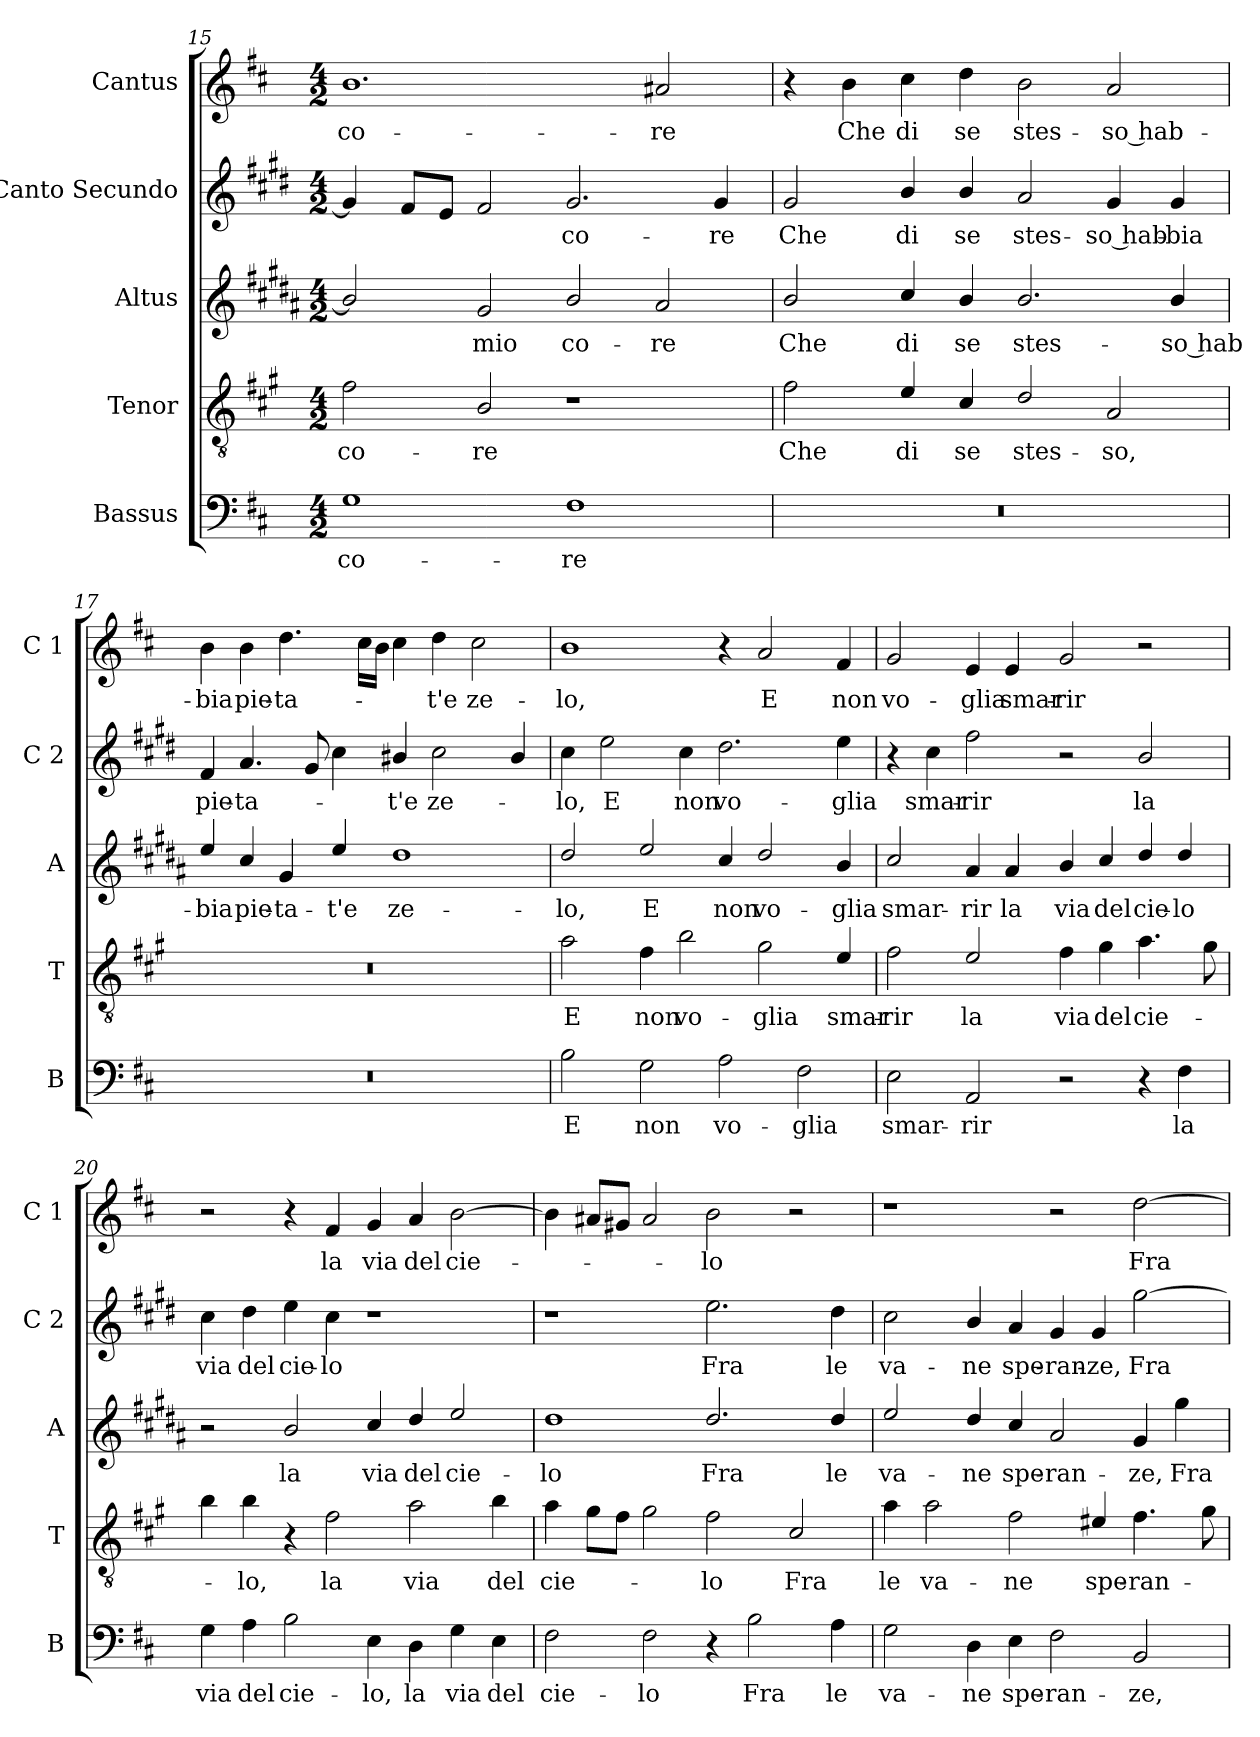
**kern	**text	**kern	**text	**kern	**text	**kern	**text	**kern	**text
*part5	*part5	*part4	*part4	*part3	*part3	*part2	*part2	*part1	*part1
*staff5	*staff5	*staff4	*staff4	*staff3	*staff3	*staff2	*staff2	*staff1	*staff1
*I"Bassus	*	*I"Tenor	*	*I"Altus	*	*I"Canto Secundo	*	*I"Cantus	*
*I'B	*	*I'T	*	*I'A	*	*I'C 2	*	*I'C 1	*
!!LO:LB:g=z
*clefF4	*	*clefGv2	*	*clefG2	*	*clefG2	*	*clefG2	*
*	*	*ITrd4c7	*	*ITrd5c9	*	*ITrd1c2	*	*	*
*k[f#c#]	*	*k[f#c#]	*	*k[f#c#]	*	*k[f#c#]	*	*k[f#c#]	*
*D:	*	*D:	*	*D:	*	*D:	*	*D:	*
*M4/2	*	*M4/2	*	*M4/2	*	*M4/2	*	*M4/2	*
=15	=15	=15	=15	=15	=15	=15	=15	=15	=15
!	!LO:LY:b	!	!LO:LY:b	!	!	!	!	!	!LO:LY:b
1G	co-	2B\	co-	2d/]	.	4f#/]	.	1.b	co-
.	.	.	.	.	.	8e/L	.	.	.
.	.	.	.	.	.	8d/J	.	.	.
!	!	!	!LO:LY:b	!	!LO:LY:b	!	!	!	!
.	.	2E/	-re	2B/	mio	2e/	.	.	.
!	!LO:LY:b	!	!	!	!LO:LY:b	!	!LO:LY:b	!	!
1F#	-re	1r	.	2d/	co-	2.f#/	co-	.	.
!	!	!	!	!	!LO:LY:b	!	!	!	!LO:LY:b
.	.	.	.	2c#/	-re	.	.	2a#X/	-re
!	!	!	!	!	!	!	!LO:LY:b	!	!
.	.	.	.	.	.	4f#/	-re	.	.
=16	=16	=16	=16	=16	=16	=16	=16	=16	=16
!	!	!	!LO:LY:b	!	!LO:LY:b	!	!LO:LY:b	!	!
0r	.	2B\	Che	2d/	Che	2f#/	Che	4r	.
!	!	!	!	!	!	!	!	!	!LO:LY:b
.	.	.	.	.	.	.	.	4b\	Che
!	!	!	!LO:LY:b	!	!LO:LY:b	!	!LO:LY:b	!	!LO:LY:b
.	.	4A/	di	4e/	di	4a/	di	4cc#\	di
!	!	!	!LO:LY:b	!	!LO:LY:b	!	!LO:LY:b	!	!LO:LY:b
.	.	4F#/	se	4d/	se	4a/	se	4dd\	se
!	!	!	!LO:LY:b	!	!LO:LY:b	!	!LO:LY:b	!	!LO:LY:b
.	.	2G/	stes-	2.d/	stes-	2g/	stes-	2b\	stes-
!	!	!	!LO:LY:b	!	!	!	!LO:LY:b	!	!LO:LY:b
.	.	2D/	-so,	.	.	4f#/	-so hab-	2a/	-so hab-
!	!	!	!	!	!LO:LY:b	!	!LO:LY:b	!	!
.	.	.	.	4d/	-so hab-	4f#/	-bia	.	.
=17	=17	=17	=17	=17	=17	=17	=17	=17	=17
!	!	!	!	!	!LO:LY:b	!	!LO:LY:b	!	!LO:LY:b
0r	.	0r	.	4g/	-bia	4e/	pie-	4b\	-bia
!	!	!	!	!	!LO:LY:b	!	!LO:LY:b	!	!LO:LY:b
.	.	.	.	4e/	pie-	4.g/	-ta-	4b\	pie-
!	!	!	!	!	!LO:LY:b	!	!	!	!LO:LY:b
.	.	.	.	4B/	-ta-	.	.	4.dd\	-ta-
.	.	.	.	.	.	8f#/	.	.	.
!	!	!	!	!	!LO:LY:b	!	!	!	!
.	.	.	.	4g/	-t'e	4b\	.	.	.
.	.	.	.	.	.	.	.	16cc#\LL	.
.	.	.	.	.	.	.	.	16b\JJ	.
!	!	!	!	!	!LO:LY:b	!	!LO:LY:b	!	!
.	.	.	.	1f#	ze-	4a#X/	-t'e	4cc#\	.
!	!	!	!	!	!	!	!LO:LY:b	!	!LO:LY:b
.	.	.	.	.	.	2b\	ze-	4dd\	-t'e
!	!	!	!	!	!	!	!	!	!LO:LY:b
.	.	.	.	.	.	.	.	2cc#\	ze-
.	.	.	.	.	.	4a#/	.	.	.
=18	=18	=18	=18	=18	=18	=18	=18	=18	=18
!	!LO:LY:b	!	!LO:LY:b	!	!LO:LY:b	!	!LO:LY:b	!	!LO:LY:b
2B\	E	2d\	E	2f#/	-lo,	4b\	-lo,	1b	-lo,
!	!	!	!	!	!	!	!LO:LY:b	!	!
.	.	.	.	.	.	2dd\	E	.	.
!	!LO:LY:b	!	!LO:LY:b	!	!LO:LY:b	!	!	!	!
2G\	non	4B\	non	2g/	E	.	.	.	.
!	!	!	!LO:LY:b	!	!	!	!LO:LY:b	!	!
.	.	2e\	vo-	.	.	4b\	non	.	.
!	!LO:LY:b	!	!	!	!LO:LY:b	!	!LO:LY:b	!	!
2A\	vo-	.	.	4e/	non	2.cc#\	vo-	4r	.
!	!	!	!LO:LY:b	!	!LO:LY:b	!	!	!	!LO:LY:b
.	.	2c#\	-glia	2f#/	vo-	.	.	2a/	E
!	!LO:LY:b	!	!	!	!	!	!	!	!
2F#\	-glia	.	.	.	.	.	.	.	.
!	!	!	!LO:LY:b	!	!LO:LY:b	!	!LO:LY:b	!	!LO:LY:b
.	.	4A/	smar-	4d/	-glia	4dd\	-glia	4f#/	non
!!LO:PB:g=z
=19	=19	=19	=19	=19	=19	=19	=19	=19	=19
!	!LO:LY:b	!	!LO:LY:b	!	!LO:LY:b	!	!	!	!LO:LY:b
2E\	smar-	2B\	-rir	2e/	smar-	4r	.	2g/	vo-
!	!	!	!	!	!	!	!LO:LY:b	!	!
.	.	.	.	.	.	4b\	smar-	.	.
!	!LO:LY:b	!	!LO:LY:b	!	!LO:LY:b	!	!LO:LY:b	!	!LO:LY:b
2AA/	-rir	2A/	la	4c#/	-rir	2ee\	-rir	4e/	-glia
!	!	!	!	!	!LO:LY:b	!	!	!	!LO:LY:b
.	.	.	.	4c#/	la	.	.	4e/	smar-
!	!	!	!LO:LY:b	!	!LO:LY:b	!	!	!	!LO:LY:b
2r	.	4B\	via	4d/	via	2r	.	2g/	-rir
!	!	!	!LO:LY:b	!	!LO:LY:b	!	!	!	!
.	.	4c#\	del	4e/	del	.	.	.	.
!	!	!	!LO:LY:b	!	!LO:LY:b	!	!LO:LY:b	!	!
4r	.	4.d\	cie-	4f#/	cie-	2a/	la	2r	.
!	!LO:LY:b	!	!	!	!LO:LY:b	!	!	!	!
4F#\	la	.	.	4f#/	-lo	.	.	.	.
.	.	8c#\	.	.	.	.	.	.	.
=20	=20	=20	=20	=20	=20	=20	=20	=20	=20
!	!LO:LY:b	!	!	!	!	!	!LO:LY:b	!	!
4G\	via	4e\	.	2r	.	4b\	via	2r	.
!	!LO:LY:b	!	!LO:LY:b	!	!	!	!LO:LY:b	!	!
4A\	del	4e\	-lo,	.	.	4cc#\	del	.	.
!	!LO:LY:b	!	!	!	!LO:LY:b	!	!LO:LY:b	!	!
2B\	cie-	4r	.	2d/	la	4dd\	cie-	4r	.
!	!	!	!LO:LY:b	!	!	!	!LO:LY:b	!	!LO:LY:b
.	.	2B\	la	.	.	4b\	-lo	4f#/	la
!	!LO:LY:b	!	!	!	!LO:LY:b	!	!	!	!LO:LY:b
4E\	-lo,	.	.	4e/	via	1r	.	4g/	via
!	!LO:LY:b	!	!LO:LY:b	!	!LO:LY:b	!	!	!	!LO:LY:b
4D\	la	2d\	via	4f#/	del	.	.	4a/	del
!	!LO:LY:b	!	!	!	!LO:LY:b	!	!	!	!LO:LY:b
4G\	via	.	.	2g/	cie-	.	.	[2b\	cie-
!	!LO:LY:b	!	!LO:LY:b	!	!	!	!	!	!
4E\	del	4e\	del	.	.	.	.	.	.
=21	=21	=21	=21	=21	=21	=21	=21	=21	=21
!	!LO:LY:b	!	!LO:LY:b	!	!LO:LY:b	!	!	!	!
2F#\	cie-	4d\	cie-	1f#	-lo	1r	.	4b\]	.
.	.	8c#\L	.	.	.	.	.	8a#X/L	.
.	.	8B\J	.	.	.	.	.	8g#X/J	.
!	!LO:LY:b	!	!	!	!	!	!	!	!
2F#\	-lo	2c#\	.	.	.	.	.	2a#/	.
!	!	!	!LO:LY:b	!	!LO:LY:b	!	!LO:LY:b	!	!LO:LY:b
4r	.	2B\	-lo	2.f#/	Fra	2.dd\	Fra	2b\	-lo
!	!LO:LY:b	!	!	!	!	!	!	!	!
2B\	Fra	.	.	.	.	.	.	.	.
!	!	!	!LO:LY:b	!	!	!	!	!	!
.	.	2F#/	Fra	.	.	.	.	2r	.
!	!LO:LY:b	!	!	!	!LO:LY:b	!	!LO:LY:b	!	!
4A\	le	.	.	4f#/	le	4cc#\	le	.	.
!!LO:LB:g=z
=22	=22	=22	=22	=22	=22	=22	=22	=22	=22
!	!LO:LY:b	!	!LO:LY:b	!	!LO:LY:b	!	!LO:LY:b	!	!
2G\	va-	4d\	le	2g/	va-	2b\	va-	1r	.
!	!	!	!LO:LY:b	!	!	!	!	!	!
.	.	2d\	va-	.	.	.	.	.	.
!	!LO:LY:b	!	!	!	!LO:LY:b	!	!LO:LY:b	!	!
4D\	-ne	.	.	4f#/	-ne	4a/	-ne	.	.
!	!LO:LY:b	!	!LO:LY:b	!	!LO:LY:b	!	!LO:LY:b	!	!
4E\	spe-	2B\	-ne	4e/	spe-	4g/	spe-	.	.
!	!LO:LY:b	!	!	!	!LO:LY:b	!	!LO:LY:b	!	!
2F#\	-ran-	.	.	2c#/	-ran-	4f#/	-ran-	2r	.
!	!	!	!LO:LY:b	!	!	!	!LO:LY:b	!	!
.	.	4A#X/	spe-	.	.	4f#/	-ze,	.	.
!	!LO:LY:b	!	!LO:LY:b	!	!LO:LY:b	!	!LO:LY:b	!	!LO:LY:b
2BB/	-ze,	4.B\	-ran-	4B/	-ze,	[2ff#\	Fra	[2dd\	Fra
!	!	!	!	!	!LO:LY:b	!	!	!	!
.	.	.	.	4b\	Fra	.	.	.	.
.	.	8c#\	.	.	.	.	.	.	.
=	=	=	=	=	=	=	=	=	=
*-	*-	*-	*-	*-	*-	*-	*-	*-	*-
